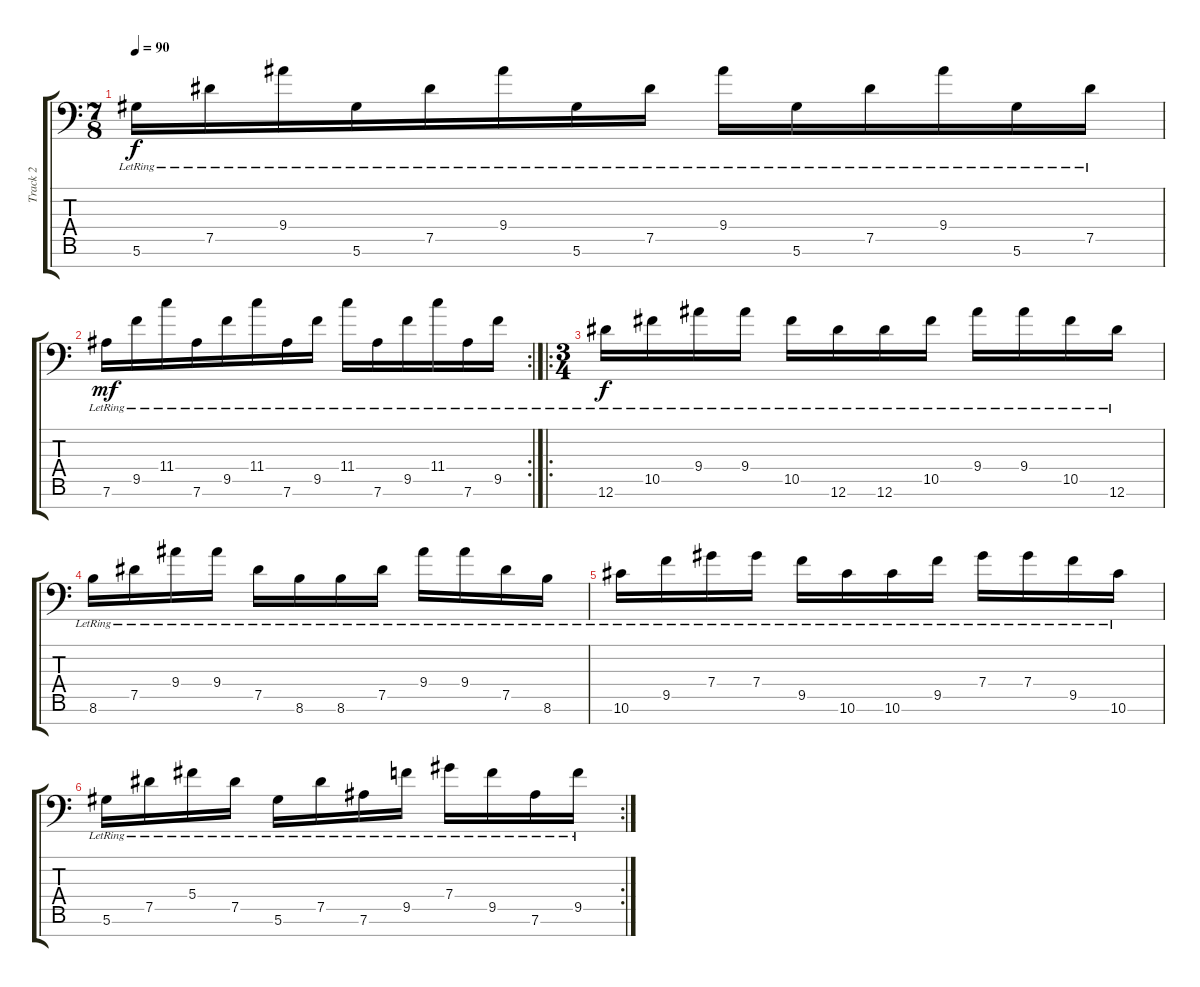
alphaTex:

\track ("Track 2" "Track 2") {instrument acousticguitarsteel}
\staff {score tabs}
\tuning (Eb4 Bb3 Gb3 Db3 Ab2 Eb2 Bb1) {hide}
\ts (7 8)
\tempo 90
\clef f4
\ks c
5.6{lr}.16{dy f} 7.5{lr}.16 9.4{lr}.16 5.6{lr}.16 7.5{lr}.16 9.4{lr}.16 5.6{lr}.16 7.5{lr}.16 9.4{lr}.16 5.6{lr}.16 7.5{lr}.16 9.4{lr}.16 5.6{lr}.16 7.5{lr}.16 |
\rc 2
7.6{lr}.16{dy mf} 9.5{lr}.16 11.4{lr}.16 7.6{lr}.16 9.5{lr}.16 11.4{lr}.16 7.6{lr}.16 9.5{lr}.16 11.4{lr}.16 7.6{lr}.16 9.5{lr}.16 11.4{lr}.16 7.6{lr}.16 9.5{lr}.16 |
\ro
\ts (3 4)
12.6{lr}.16{dy f} 10.5{lr}.16 9.4{lr}.16 9.4{lr}.16 10.5{lr}.16 12.6{lr}.16 12.6{lr}.16 10.5{lr}.16 9.4{lr}.16 9.4{lr}.16 10.5{lr}.16 12.6{lr}.16 |
8.6{lr}.16 7.5{lr}.16 9.4{lr}.16 9.4{lr}.16 7.5{lr}.16 8.6{lr}.16 8.6{lr}.16 7.5{lr}.16 9.4{lr}.16 9.4{lr}.16 7.5{lr}.16 8.6{lr}.16 |
10.6{lr}.16 9.5{lr}.16 7.4{lr}.16 7.4{lr}.16 9.5{lr}.16 10.6{lr}.16 10.6{lr}.16 9.5{lr}.16 7.4{lr}.16 7.4{lr}.16 9.5{lr}.16 10.6{lr}.16 |
\rc 2
5.6{lr}.16 7.5{lr}.16 5.4{lr}.16 7.5{lr}.16 5.6{lr}.16 7.5{lr}.16 7.6{lr}.16 9.5{lr}.16 7.4{lr}.16 9.5{lr}.16 7.6{lr}.16 9.5{lr}.16
